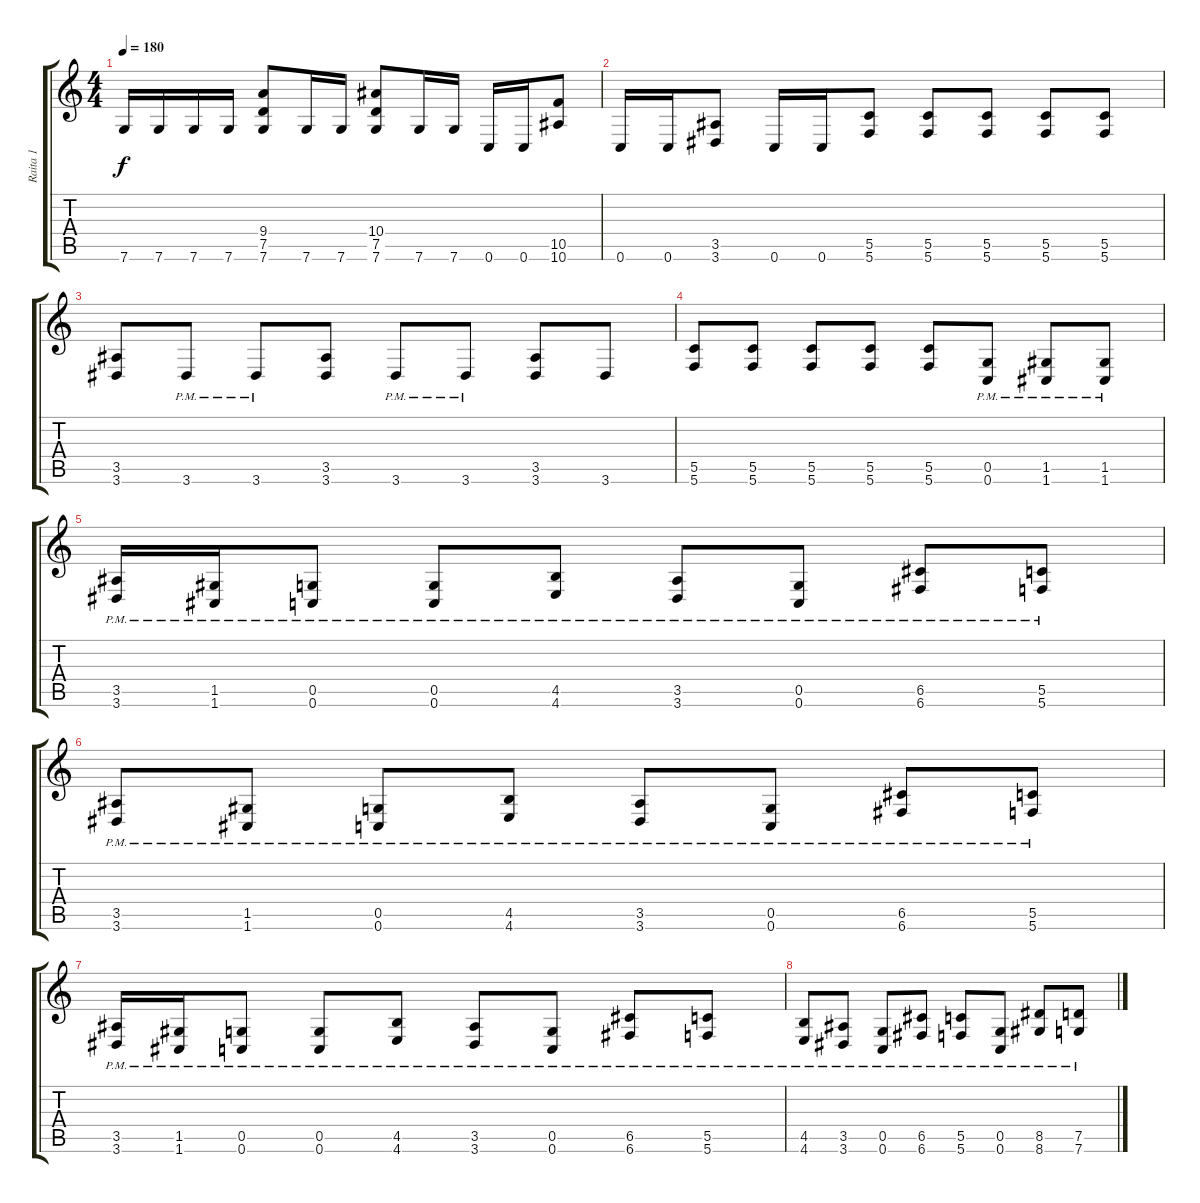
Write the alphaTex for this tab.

\track ("Raita 1" "Raita 1") {instrument distortionguitar}
\staff {score tabs}
\tuning (D4 A3 F3 C3 G2 C2) {hide}
\ts (4 4)
\tempo 180
\clef g2
\ks c
7.6.16{dy f} 7.6.16 7.6.16 7.6.16 (9.4 7.5 7.6).8 7.6.16 7.6.16 (10.4 7.5 7.6).8 7.6.16 7.6.16 0.6.16 0.6.16 (10.5 10.6).8 |
0.6.16 0.6.16 (3.5 3.6).8 0.6.16 0.6.16 (5.5 5.6).8 (5.5 5.6).8 (5.5 5.6).8 (5.5 5.6).8 (5.5 5.6).8 |
(3.5 3.6).8 3.6{pm}.8 3.6{pm}.8 (3.5 3.6).8 3.6{pm}.8 3.6{pm}.8 (3.5 3.6).8 3.6.8 |
(5.5 5.6).8 (5.5 5.6).8 (5.5 5.6).8 (5.5 5.6).8 (5.5 5.6).8 (0.5{pm} 0.6{pm}).8 (1.5{pm} 1.6{pm}).8 (1.5{pm} 1.6{pm}).8 |
(3.5{pm} 3.6{pm}).16 (1.5{pm} 1.6{pm}).16 (0.5{pm} 0.6{pm}).8 (0.5{pm} 0.6{pm}).8 (4.5{pm} 4.6{pm}).8 (3.5{pm} 3.6{pm}).8 (0.5{pm} 0.6{pm}).8 (6.5{pm} 6.6{pm}).8 (5.5{pm} 5.6{pm}).8 |
(3.5{pm} 3.6{pm}).8 (1.5{pm} 1.6{pm}).8 (0.5{pm} 0.6{pm}).8 (4.5{pm} 4.6{pm}).8 (3.5{pm} 3.6{pm}).8 (0.5{pm} 0.6{pm}).8 (6.5{pm} 6.6{pm}).8 (5.5{pm} 5.6{pm}).8 |
(3.5{pm} 3.6{pm}).16 (1.5{pm} 1.6{pm}).16 (0.5{pm} 0.6{pm}).8 (0.5{pm} 0.6{pm}).8 (4.5{pm} 4.6{pm}).8 (3.5{pm} 3.6{pm}).8 (0.5{pm} 0.6{pm}).8 (6.5{pm} 6.6{pm}).8 (5.5{pm} 5.6{pm}).8 |
(4.5{pm} 4.6{pm}).8 (3.5{pm} 3.6{pm}).8 (0.5{pm} 0.6{pm}).8 (6.5{pm} 6.6{pm}).8 (5.5{pm} 5.6{pm}).8 (0.5{pm} 0.6{pm}).8 (8.5{pm} 8.6{pm}).8 (7.5{pm} 7.6{pm}).8
